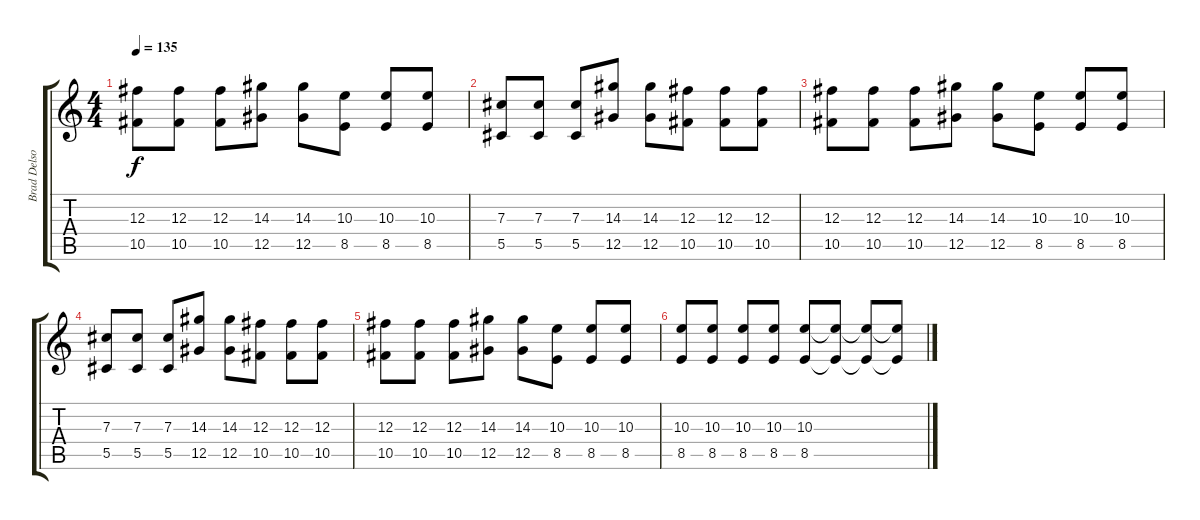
\track ("Brad Delson (Main Guitar)" "Brad Delso") {instrument distortionguitar}
\staff {score tabs}
\tuning (Eb4 Bb3 Gb3 Db3 Ab2 Db2) {hide}
\ts (4 4)
\tempo 135
\clef g2
\ks c
(12.3 10.5).8{dy f} (12.3 10.5).8 (12.3 10.5).8 (14.3 12.5).8 (14.3 12.5).8 (10.3 8.5).8 (10.3 8.5).8 (10.3 8.5).8 |
(7.3 5.5).8 (7.3 5.5).8 (7.3 5.5).8 (14.3 12.5).8 (14.3 12.5).8 (12.3 10.5).8 (12.3 10.5).8 (12.3 10.5).8 |
(12.3 10.5).8 (12.3 10.5).8 (12.3 10.5).8 (14.3 12.5).8 (14.3 12.5).8 (10.3 8.5).8 (10.3 8.5).8 (10.3 8.5).8 |
(7.3 5.5).8 (7.3 5.5).8 (7.3 5.5).8 (14.3 12.5).8 (14.3 12.5).8 (12.3 10.5).8 (12.3 10.5).8 (12.3 10.5).8 |
(12.3 10.5).8 (12.3 10.5).8 (12.3 10.5).8 (14.3 12.5).8 (14.3 12.5).8 (10.3 8.5).8 (10.3 8.5).8 (10.3 8.5).8 |
(10.3 8.5).8 (10.3 8.5).8 (10.3 8.5).8 (10.3 8.5).8 (10.3 8.5).8 (10.3{t} 8.5{t}).8 (10.3{t} 8.5{t}).8 (10.3{t} 8.5{t}).8
